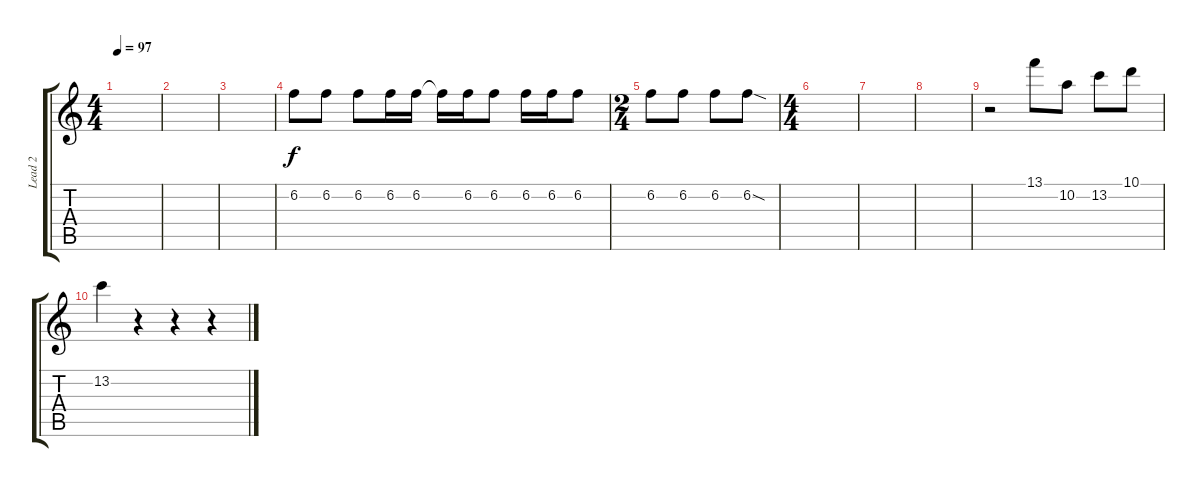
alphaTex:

\track ("Lead 2" "Lead 2") {instrument distortionguitar}
\staff {score tabs}
\tuning (E4 B3 G3 D3 A2 E2) {hide}
\ts (4 4)
\tempo 97
\clef g2
\ks c
|
|
|
6.2.8 6.2.8 6.2.8 6.2.16 6.2.16 6.2{t}.16 6.2.16 6.2.8 6.2.16 6.2.16 6.2.8 |
\ts (2 4)
6.2.8 6.2.8 6.2.8 6.2{sod}.8 |
\ts (4 4)
|
|
|
r.2 13.1.8 10.2.8 13.2.8 10.1.8 |
13.2.4 r.4 r.4 r.4
